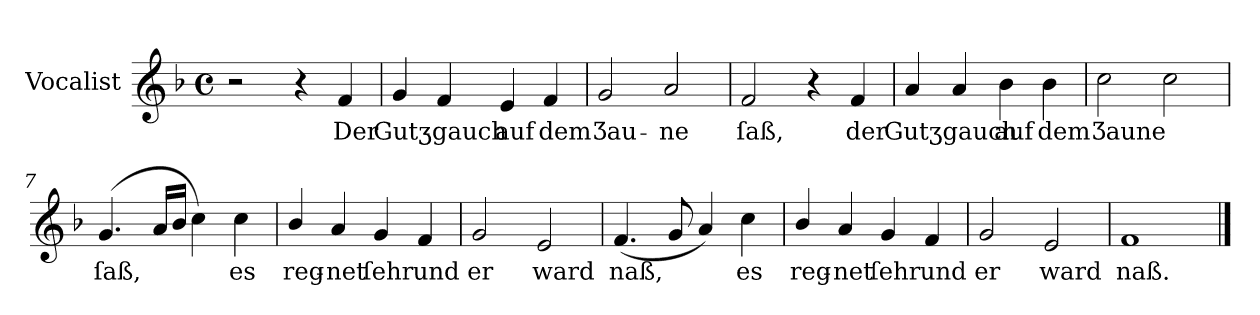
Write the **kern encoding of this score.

**kern	**text
*part1	*part1
*staff1	*staff1
*I"Vocalist	*
*k[b-]	*
*F:	*
*M4/4	*
*met(c)	*
=1	=1
2r	.
4r	.
4f	Der
=2	=2
4g	Gutʒ-
4f	-gauch
4e	auf
4f	dem
=3	=3
2g	Ʒau-
2a	-ne
=4	=4
2f	ſaß,
4r	.
4f	der
=5	=5
4a	Gutʒgauch
4a	.
4b-	auf
4b-	dem
=6	=6
2cc	Ʒaune
2cc	.
=7	=7
(4.g	ſaß,
16aLL	.
16b-JJ	.
4cc)	.
4cc	es
=8	=8
4b-/	reg-
4a	-net
4g	ſehr
4f	und
=9	=9
2g	er
2e	ward
=10	=10
(4.f	naß,
8g	.
4a)	.
4cc	es
=11	=11
4b-/	reg-
4a	-net
4g	ſehr
4f	und
=12	=12
2g	er
2e	ward
=13	=13
1f	naß.
==	==
*-	*-
